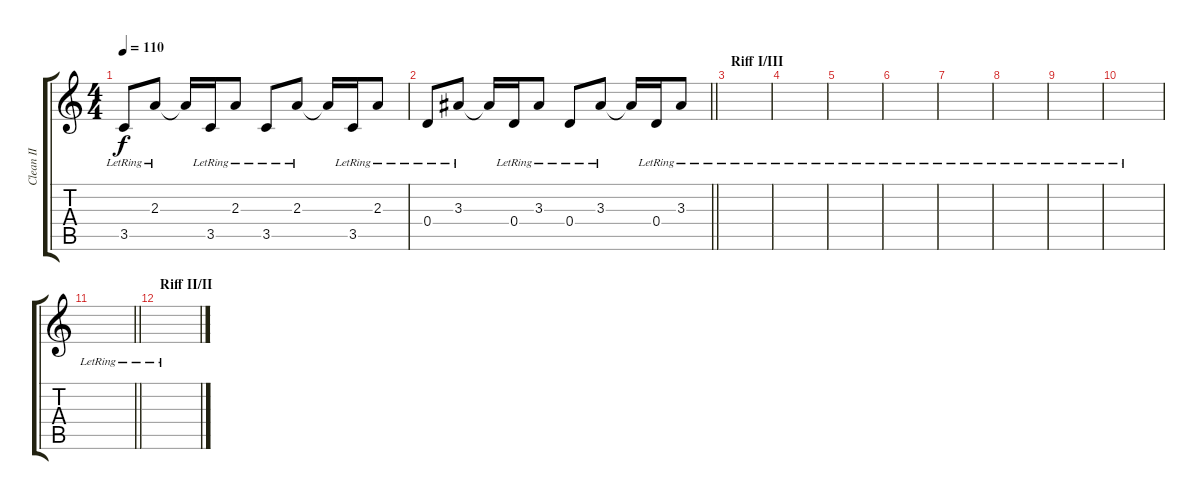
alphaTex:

\track ("Clean II" "Clean II") {instrument electricguitarjazz}
\staff {score tabs}
\tuning (E4 B3 G3 D3 A2 E2) {hide}
\ts (4 4)
\tempo 110
\clef g2
\ks c
3.5{lr}.8{dy f} 2.3{lr}.8 2.3{t}.16 3.5{lr}.16 2.3{lr}.8 3.5{lr}.8 2.3{lr}.8 2.3{t}.16 3.5{lr}.16 2.3{lr}.8 |
\barLineRight lightlight
0.4{lr}.8 3.3{lr}.8 3.3{t}.16 0.4{lr}.16 3.3{lr}.8 0.4{lr}.8 3.3{lr}.8 3.3{t}.16 0.4{lr}.16 3.3{lr}.8 |
\section ("" "Riff I/III")
|
|
|
|
|
|
|
|
\barLineRight lightlight
|
\section ("" "Riff II/II")
